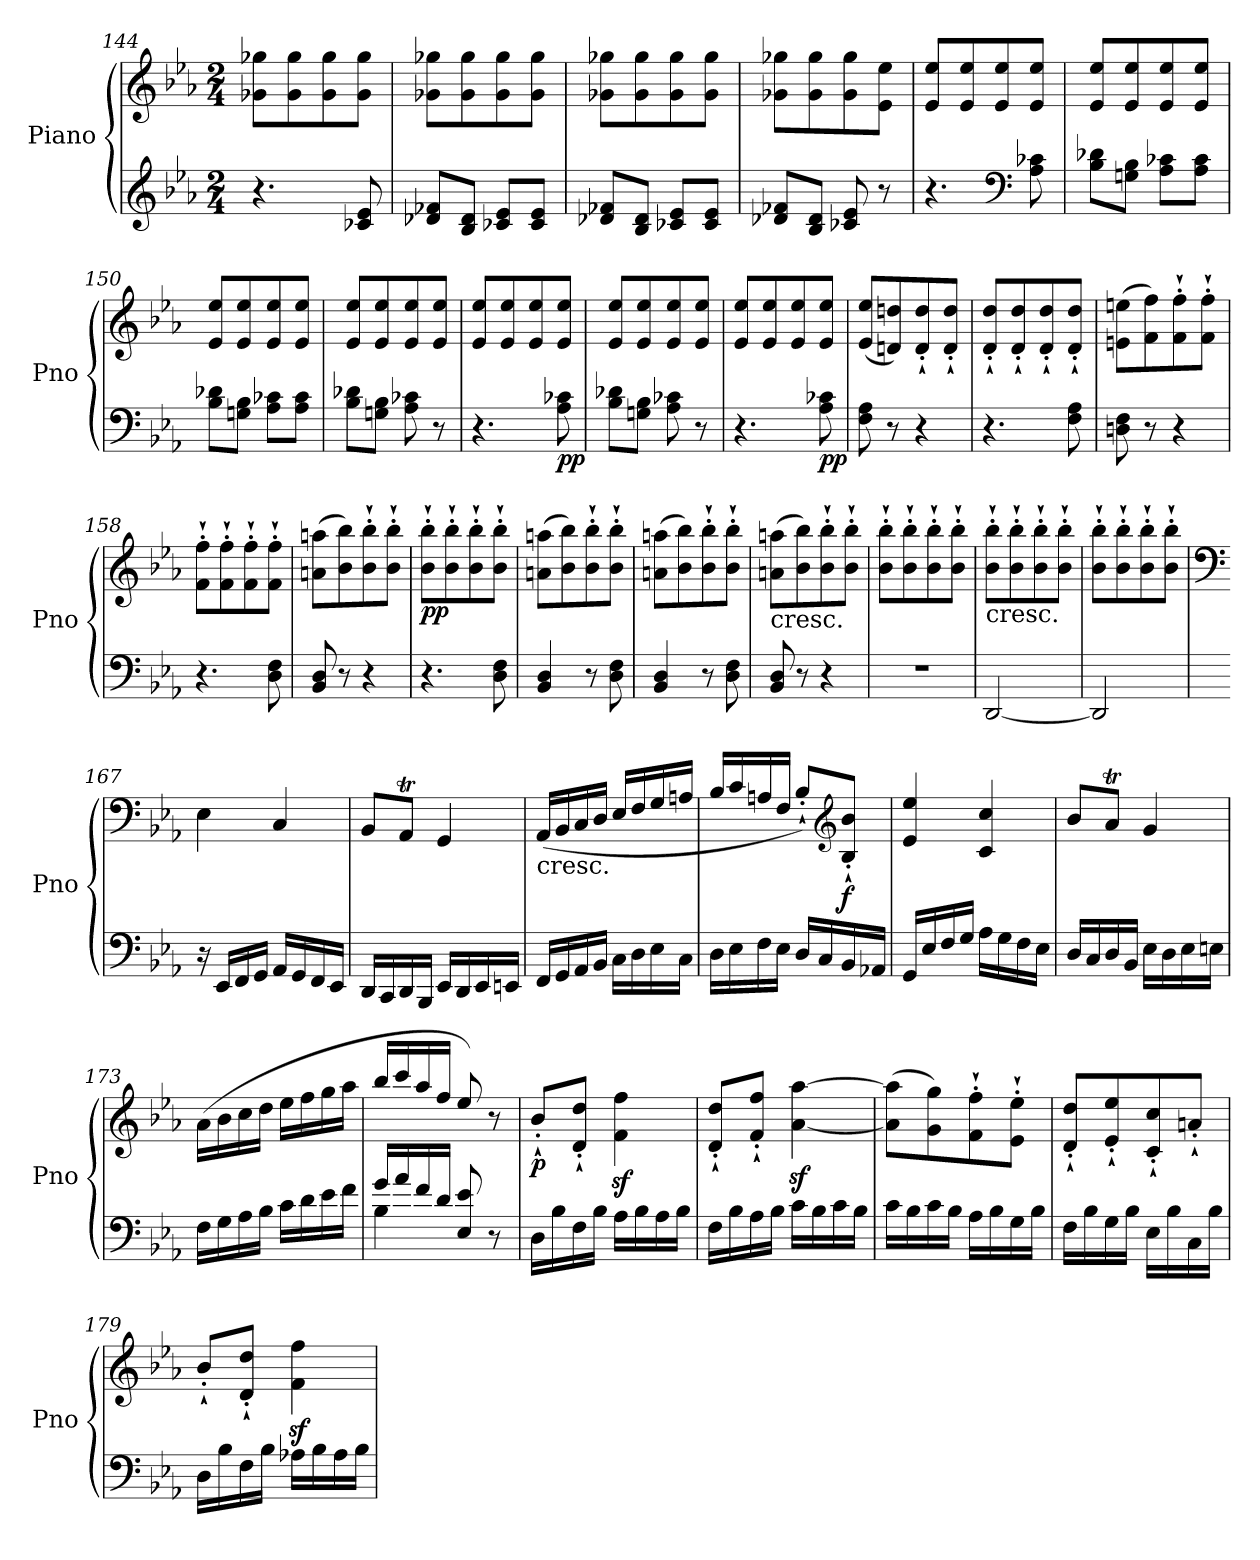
**kern	**kern	**dynam
*part1	*part1	*part1
*staff2	*staff1	*staff1/2
*I"Piano	*	*
*I'Pno	*	*
*clefG2	*clefG2	*
*k[b-e-a-]	*k[b-e-a-]	*
*E-:	*E-:	*
*M2/4	*M2/4	*
=144	=144	=144
4.r	8g-X\ 8gg-X\L	.
.	8g-\ 8gg-\	.
.	8g-\ 8gg-\	.
8c-X/ 8e-/	8g-\ 8gg-\J	.
=145	=145	=145
8d-X/ 8f-X/L	8g-X\ 8gg-X\L	.
8B-/ 8d-/J	8g-\ 8gg-\	.
8c-X/ 8e-/L	8g-\ 8gg-\	.
8c-/ 8e-/J	8g-\ 8gg-\J	.
=146	=146	=146
8d-X/ 8f-X/L	8g-X\ 8gg-X\L	.
8B-/ 8d-/J	8g-\ 8gg-\	.
8c-X/ 8e-/L	8g-\ 8gg-\	.
8c-/ 8e-/J	8g-\ 8gg-\J	.
=147	=147	=147
8d-X/ 8f-X/L	8g-X\ 8gg-X\L	.
8B-/ 8d-/J	8g-\ 8gg-\	.
8c-X/ 8e-/	8g-\ 8gg-\	.
8r	8e-\ 8ee-\J	.
=148	=148	=148
4.r	8e-/ 8ee-/L	.
.	8e-/ 8ee-/	.
.	8e-/ 8ee-/	.
*clefF4	*	*
8A-\ 8c-X\	8e-/ 8ee-/J	.
=149	=149	=149
8B-\ 8d-X\L	8e-/ 8ee-/L	.
8Gn\ 8B-\J	8e-/ 8ee-/	.
8A-\ 8c-X\L	8e-/ 8ee-/	.
8A-\ 8c-\J	8e-/ 8ee-/J	.
!!LO:LB:g=z
=150	=150	=150
8B-\ 8d-X\L	8e-/ 8ee-/L	.
8Gn\ 8B-\J	8e-/ 8ee-/	.
8A-\ 8c-X\L	8e-/ 8ee-/	.
8A-\ 8c-\J	8e-/ 8ee-/J	.
=151	=151	=151
8B-\ 8d-X\L	8e-/ 8ee-/L	.
8Gn\ 8B-\J	8e-/ 8ee-/	.
8A-\ 8c-X\	8e-/ 8ee-/	.
8r	8e-/ 8ee-/J	.
=152	=152	=152
4.r	8e-/ 8ee-/L	.
.	8e-/ 8ee-/	.
.	8e-/ 8ee-/	.
!	!	!LO:DY:b=2
8A-\ 8c-X\	8e-/ 8ee-/J	pp
=153	=153	=153
8B-\ 8d-X\L	8e-/ 8ee-/L	.
8Gn\ 8B-\J	8e-/ 8ee-/	.
8A-\ 8c-X\	8e-/ 8ee-/	.
8r	8e-/ 8ee-/J	.
=154	=154	=154
4.r	8e-/ 8ee-/L	.
.	8e-/ 8ee-/	.
.	8e-/ 8ee-/	.
!	!	!LO:DY:b=2
8A-\ 8c-X\	8e-/ 8ee-/J	pp
=155	=155	=155
8F\ 8A-\	(<8e-/ 8ee-/L	.
8r	8dn/ 8ddn/)	.
4r	8d/'` 8dd/'`	.
.	8d/'` 8dd/'`J	.
=156	=156	=156
4.r	8d/'` 8dd/'`L	.
.	8d/'` 8dd/'`	.
.	8d/'` 8dd/'`	.
8F\ 8A-\	8d/'` 8dd/'`J	.
=157	=157	=157
8Dn\ 8F\	(>8en\ 8een\L	.
8r	8f\ 8ff\)	.
4r	8f\'` 8ff\'`	.
.	8f\'` 8ff\'`J	.
=158	=158	=158
4.r	8f\'` 8ff\'`L	.
.	8f\'` 8ff\'`	.
.	8f\'` 8ff\'`	.
8D\ 8F\	8f\'` 8ff\'`J	.
!!LO:LB:g=z
=159	=159	=159
8BB-/ 8D/	(>8an\ 8aan\L	.
8r	8b-\ 8bb-\)	.
4r	8b-\'` 8bb-\'`	.
.	8b-\'` 8bb-\'`J	.
=160	=160	=160
!	!	!LO:DY:b
4.r	8b-\'` 8bb-\'`L	pp
.	8b-\'` 8bb-\'`	.
.	8b-\'` 8bb-\'`	.
8D\ 8F\	8b-\'` 8bb-\'`J	.
=161	=161	=161
4BB-/ 4D/	(>8an\ 8aan\L	.
.	8b-\ 8bb-\)	.
8r	8b-\'` 8bb-\'`	.
8D\ 8F\	8b-\'` 8bb-\'`J	.
=162	=162	=162
4BB-/ 4D/	(>8an\ 8aan\L	.
.	8b-\ 8bb-\)	.
8r	8b-\'` 8bb-\'`	.
8D\ 8F\	8b-\'` 8bb-\'`J	.
=163	=163	=163
!	!LO:TX:b:t=cresc.	!
8BB-/ 8D/	(>8an\ 8aan\L	.
8r	8b-\ 8bb-\)	.
4r	8b-\'` 8bb-\'`	.
.	8b-\'` 8bb-\'`J	.
=164	=164	=164
2r	8b-\'` 8bb-\'`L	.
.	8b-\'` 8bb-\'`	.
.	8b-\'` 8bb-\'`	.
.	8b-\'` 8bb-\'`J	.
=165	=165	=165
!	!LO:TX:b:t=cresc.	!
[2DD/	8b-\'` 8bb-\'`L	.
.	8b-\'` 8bb-\'`	.
.	8b-\'` 8bb-\'`	.
.	8b-\'` 8bb-\'`J	.
=166	=166	=166
2DD/]	8b-\'` 8bb-\'`L	.
.	8b-\'` 8bb-\'`	.
.	8b-\'` 8bb-\'`	.
.	8b-\'` 8bb-\'`J	.
!!LO:LB:g=z
=167	=167	=167
*	*clefF4	*
16r	4E-\	.
16EE-/LL	.	.
16FF/	.	.
16GG/JJ	.	.
16AA-/LL	4C/	.
16GG/	.	.
16FF/	.	.
16EE-/JJ	.	.
=168	=168	=168
16DD/LL	8BB-/L	.
16CC/	.	.
16DD/	8AA-T/J	.
16BBB-/JJ	.	.
16EE-/LL	4GG/	.
16DD/	.	.
16EE-/	.	.
16EEn/JJ	.	.
=169	=169	=169
!	!LO:TX:b:t=cresc.	!
16FF/LL	(>16AA-/LL	.
16GG/	16BB-/	.
16AA-/	16C/	.
16BB-/JJ	16D/JJ	.
16C\LL	16E-/LL	.
16D\	16F/	.
16E-\	16G/	.
16C\JJ	16An/JJ	.
=170	=170	=170
16D\LL	16B-/LL	.
16E-\	16c/	.
16F\	16An/	.
16E-\JJ	16F/JJ	.
16D/LL	8B-'`/L)	.
16C/	.	.
*	*clefG2	*
!	!	!LO:DY:b
16BB-/	8B-/'` 8b-/'`J	f
16AA-X/JJ	.	.
=171	=171	=171
16GG/LL	4e-/ 4ee-/	.
16E-/	.	.
16F/	.	.
16G/JJ	.	.
16A-\LL	4c/ 4cc/	.
16G\	.	.
16F\	.	.
16E-\JJ	.	.
!!LO:PB:g=z
=172	=172	=172
16D/LL	8b-/L	.
16C/	.	.
16D/	8a-T/J	.
16BB-/JJ	.	.
16E-\LL	4g/	.
16D\	.	.
16E-\	.	.
16En\JJ	.	.
=173	=173	=173
16F\LL	(>16a-\LL	.
16G\	16b-\	.
16A-\	16cc\	.
16B-\JJ	16dd\JJ	.
16c\LL	16ee-\LL	.
16d\	16ff\	.
16e-\	16gg\	.
16f\JJ	16aa-\JJ	.
=174	=174	=174
*^	*	*
16g/LL	4B-\	16bb-/LL	.
16a-/	.	16ccc/	.
16f/	.	16aa-/	.
16d/JJ	.	16ff/JJ	.
8E-/ 8e-/	4ryy	8ee-/)	.
8r	.	8r	.
*v	*v	*	*
=175	=175	=175
!	!	!LO:DY:b
16D\LL	8b-'`/L	p
16B-\	.	.
16F\	8d/'` 8dd/'`J	.
16B-\JJ	.	.
16A-\LL	4f\z< 4ff\z<	.
16B-\	.	.
16A-\	.	.
16B-\JJ	.	.
=176	=176	=176
16F\LL	8d/'` 8dd/'`L	.
16B-\	.	.
16A-\	8f/'` 8ff/'`J	.
16B-\JJ	.	.
16c\LL	[4a-\z< [4aa-\z<	.
16B-\	.	.
16c\	.	.
16B-\JJ	.	.
!!LO:LB:g=z
=177	=177	=177
16c\LL	(>8a-\] 8aa-\]L	.
16B-\	.	.
16c\	8g\ 8gg\)	.
16B-\JJ	.	.
16A-\LL	8f\'` 8ff\'`	.
16B-\	.	.
16G\	8e-\'` 8ee-\'`J	.
16B-\JJ	.	.
=178	=178	=178
16F\LL	8d/'` 8dd/'`L	.
16B-\	.	.
16G\	8e-/'` 8ee-/'`	.
16B-\JJ	.	.
16E-\LL	8c/'` 8cc/'`	.
16B-\	.	.
16C\	8an'`/J	.
16B-\JJ	.	.
=179	=179	=179
16D\LL	8b-'`/L	.
16B-\	.	.
16F\	8d/'` 8dd/'`J	.
16B-\JJ	.	.
16A-X\LL	4f\z< 4ff\z<	.
16B-\	.	.
16A-\	.	.
16B-\JJ	.	.
=	=	=
*-	*-	*-
